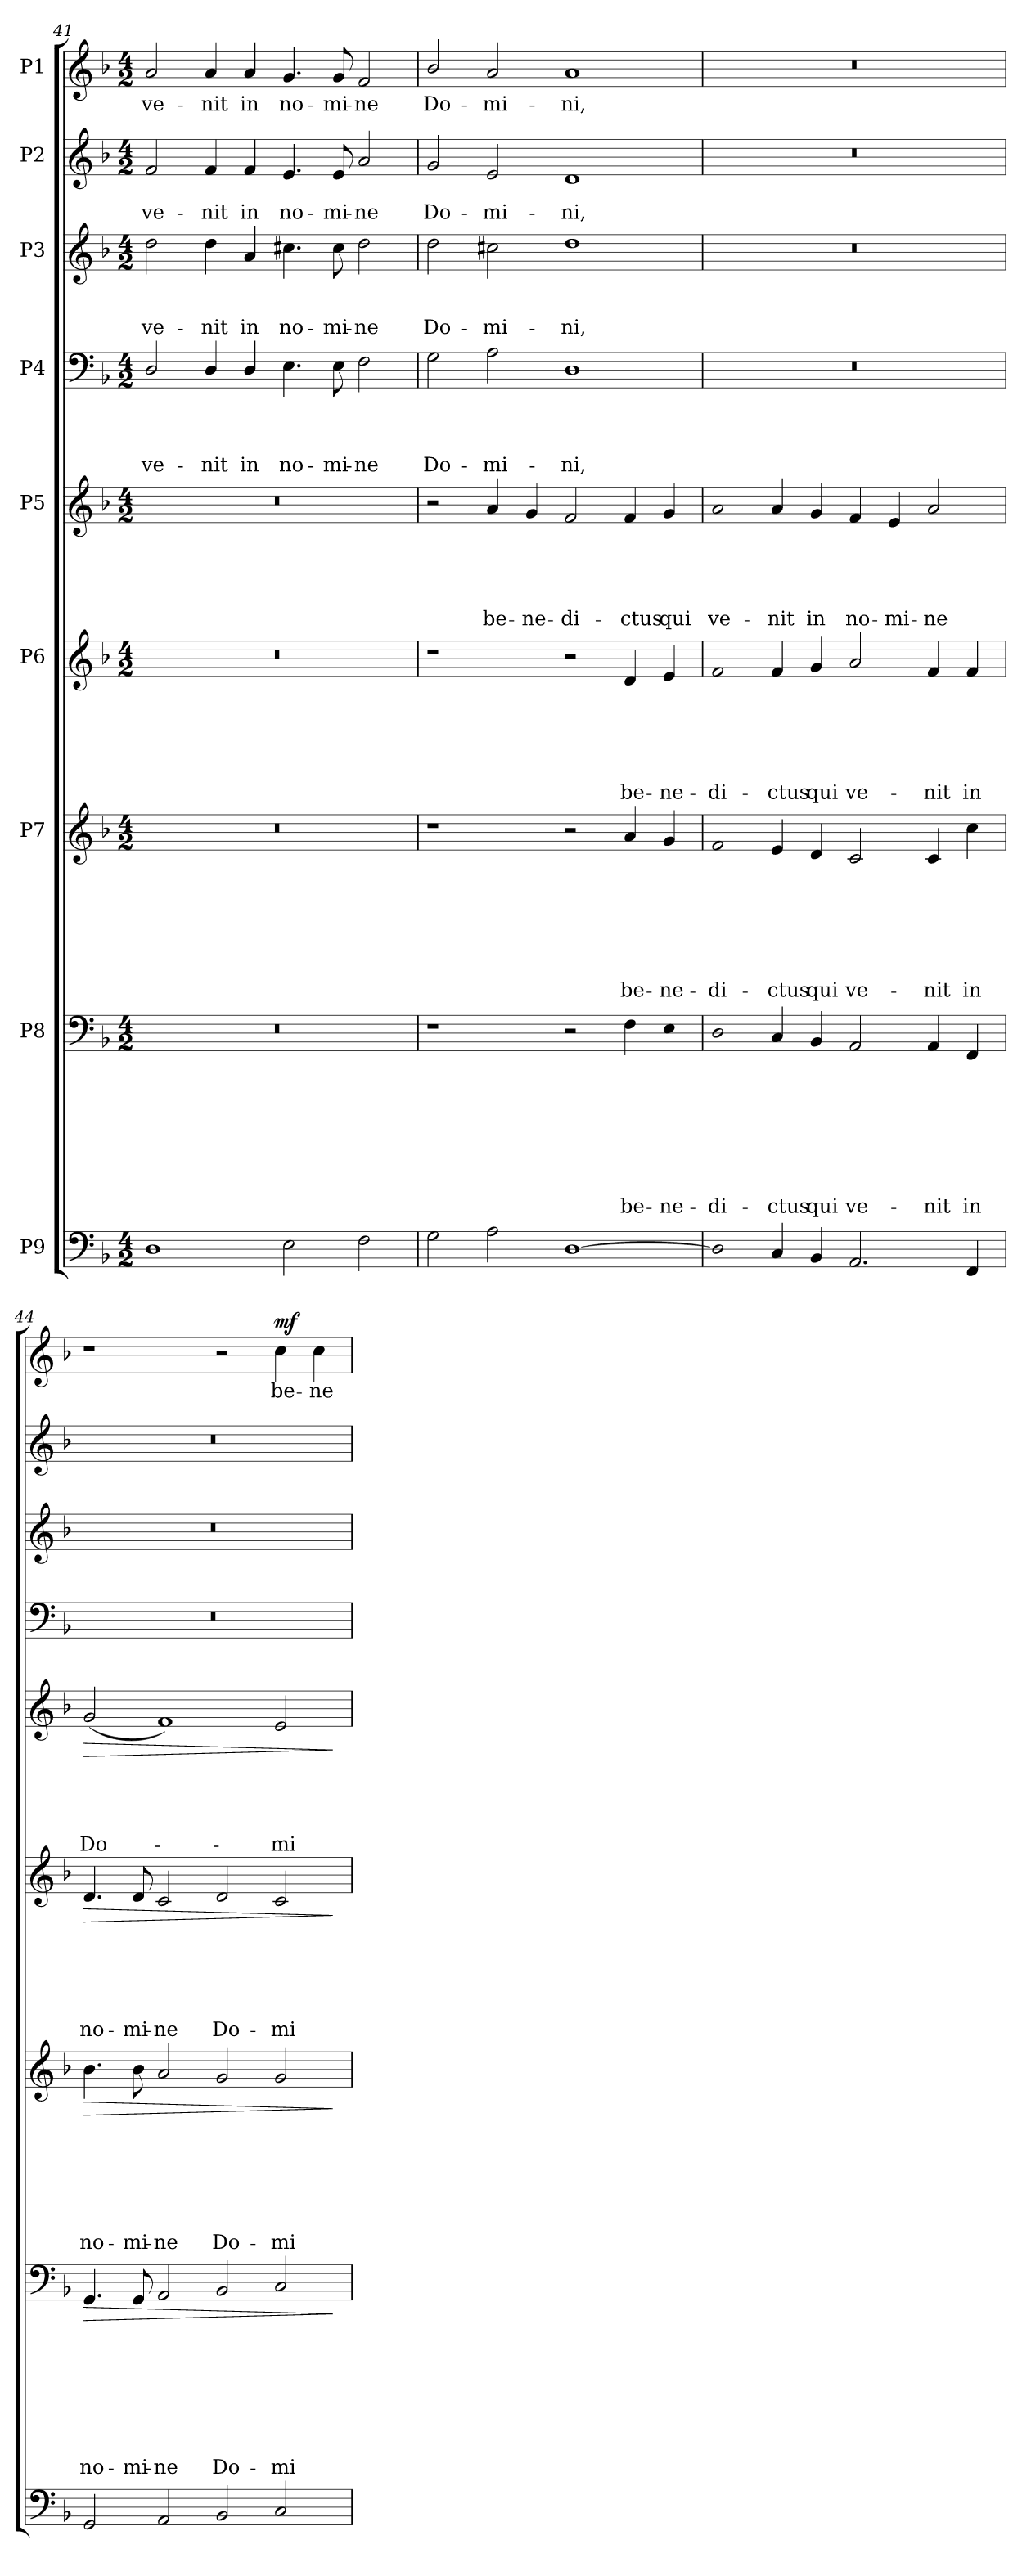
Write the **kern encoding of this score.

**kern	**kern	**text	**text	**text	**text	**text	**text	**text	**text	**dynam	**kern	**text	**text	**text	**text	**text	**text	**text	**dynam	**kern	**text	**text	**text	**text	**text	**text	**dynam	**kern	**text	**text	**text	**text	**text	**dynam	**kern	**text	**text	**text	**text	**kern	**text	**text	**text	**kern	**text	**text	**kern	**text	**dynam
*part9	*part8	*part8	*part8	*part8	*part8	*part8	*part8	*part8	*part8	*part8	*part7	*part7	*part7	*part7	*part7	*part7	*part7	*part7	*part7	*part6	*part6	*part6	*part6	*part6	*part6	*part6	*part6	*part5	*part5	*part5	*part5	*part5	*part5	*part5	*part4	*part4	*part4	*part4	*part4	*part3	*part3	*part3	*part3	*part2	*part2	*part2	*part1	*part1	*part1
*staff9	*staff8	*staff8	*staff8	*staff8	*staff8	*staff8	*staff8	*staff8	*staff8	*staff8	*staff7	*staff7	*staff7	*staff7	*staff7	*staff7	*staff7	*staff7	*staff7	*staff6	*staff6	*staff6	*staff6	*staff6	*staff6	*staff6	*staff6	*staff5	*staff5	*staff5	*staff5	*staff5	*staff5	*staff5	*staff4	*staff4	*staff4	*staff4	*staff4	*staff3	*staff3	*staff3	*staff3	*staff2	*staff2	*staff2	*staff1	*staff1	*staff1
*I"P9	*I"P8	*	*	*	*	*	*	*	*	*	*I"P7	*	*	*	*	*	*	*	*	*I"P6	*	*	*	*	*	*	*	*I"P5	*	*	*	*	*	*	*I"P4	*	*	*	*	*I"P3	*	*	*	*I"P2	*	*	*I"P1	*	*
*clefF4	*clefF4	*	*	*	*	*	*	*	*	*	*clefG2	*	*	*	*	*	*	*	*	*clefG2	*	*	*	*	*	*	*	*clefG2	*	*	*	*	*	*	*clefF4	*	*	*	*	*clefG2	*	*	*	*clefG2	*	*	*clefG2	*	*
*	*	*	*	*	*	*	*	*	*	*	*ITrd7c12	*	*	*	*	*	*	*	*	*	*	*	*	*	*	*	*	*	*	*	*	*	*	*	*	*	*	*	*	*ITrd7c12	*	*	*	*	*	*	*	*	*
*k[b-]	*k[b-]	*	*	*	*	*	*	*	*	*	*k[b-]	*	*	*	*	*	*	*	*	*k[b-]	*	*	*	*	*	*	*	*k[b-]	*	*	*	*	*	*	*k[b-]	*	*	*	*	*k[b-]	*	*	*	*k[b-]	*	*	*k[b-]	*	*
*F:	*F:	*	*	*	*	*	*	*	*	*	*F:	*	*	*	*	*	*	*	*	*F:	*	*	*	*	*	*	*	*F:	*	*	*	*	*	*	*F:	*	*	*	*	*F:	*	*	*	*F:	*	*	*F:	*	*
*M4/2	*M4/2	*	*	*	*	*	*	*	*	*	*M4/2	*	*	*	*	*	*	*	*	*M4/2	*	*	*	*	*	*	*	*M4/2	*	*	*	*	*	*	*M4/2	*	*	*	*	*M4/2	*	*	*	*M4/2	*	*	*M4/2	*	*
=41	=41	=41	=41	=41	=41	=41	=41	=41	=41	=41	=41	=41	=41	=41	=41	=41	=41	=41	=41	=41	=41	=41	=41	=41	=41	=41	=41	=41	=41	=41	=41	=41	=41	=41	=41	=41	=41	=41	=41	=41	=41	=41	=41	=41	=41	=41	=41	=41	=41
!	!LO:N:vis=1	!	!	!	!	!	!	!	!	!	!LO:N:vis=1	!	!	!	!	!	!	!	!	!LO:N:vis=1	!	!	!	!	!	!	!	!LO:N:vis=1	!	!	!	!	!	!	!	!	!	!	!LO:LY:b	!	!	!	!LO:LY:b	!	!	!LO:LY:b	!	!LO:LY:b	!
1D	0r	.	.	.	.	.	.	.	.	.	0r	.	.	.	.	.	.	.	.	0r	.	.	.	.	.	.	.	0r	.	.	.	.	.	.	2D/	.	.	.	ve-	2d\	.	.	ve-	2f/	.	ve-	2a/	ve-	.
!	!	!	!	!	!	!	!	!	!	!	!	!	!	!	!	!	!	!	!	!	!	!	!	!	!	!	!	!	!	!	!	!	!	!	!	!	!	!	!LO:LY:b	!	!	!	!LO:LY:b	!	!	!LO:LY:b	!	!LO:LY:b	!
.	.	.	.	.	.	.	.	.	.	.	.	.	.	.	.	.	.	.	.	.	.	.	.	.	.	.	.	.	.	.	.	.	.	.	4D/	.	.	.	-nit	4d\	.	.	-nit	4f/	.	-nit	4a/	-nit	.
!	!	!	!	!	!	!	!	!	!	!	!	!	!	!	!	!	!	!	!	!	!	!	!	!	!	!	!	!	!	!	!	!	!	!	!	!	!	!	!LO:LY:b	!	!	!	!LO:LY:b	!	!	!LO:LY:b	!	!LO:LY:b	!
.	.	.	.	.	.	.	.	.	.	.	.	.	.	.	.	.	.	.	.	.	.	.	.	.	.	.	.	.	.	.	.	.	.	.	4D/	.	.	.	in	4A/	.	.	in	4f/	.	in	4a/	in	.
!	!	!	!	!	!	!	!	!	!	!	!	!	!	!	!	!	!	!	!	!	!	!	!	!	!	!	!	!	!	!	!	!	!	!	!	!	!	!	!LO:LY:b	!	!	!	!LO:LY:b	!	!	!LO:LY:b	!	!LO:LY:b	!
2E\	.	.	.	.	.	.	.	.	.	.	.	.	.	.	.	.	.	.	.	.	.	.	.	.	.	.	.	.	.	.	.	.	.	.	4.E\	.	.	.	no-	4.c#X\	.	.	no-	4.e/	.	no-	4.g/	no-	.
!	!	!	!	!	!	!	!	!	!	!	!	!	!	!	!	!	!	!	!	!	!	!	!	!	!	!	!	!	!	!	!	!	!	!	!	!	!	!	!LO:LY:b	!	!	!	!LO:LY:b	!	!	!LO:LY:b	!	!LO:LY:b	!
.	.	.	.	.	.	.	.	.	.	.	.	.	.	.	.	.	.	.	.	.	.	.	.	.	.	.	.	.	.	.	.	.	.	.	8E\	.	.	.	-mi-	8c#\	.	.	-mi-	8e/	.	-mi-	8g/	-mi-	.
!	!	!	!	!	!	!	!	!	!	!	!	!	!	!	!	!	!	!	!	!	!	!	!	!	!	!	!	!	!	!	!	!	!	!	!	!	!	!	!LO:LY:b	!	!	!	!LO:LY:b	!	!	!LO:LY:b	!	!LO:LY:b	!
2F\	.	.	.	.	.	.	.	.	.	.	.	.	.	.	.	.	.	.	.	.	.	.	.	.	.	.	.	.	.	.	.	.	.	.	2F\	.	.	.	-ne	2d\	.	.	-ne	2a/	.	-ne	2f/	-ne	.
=42	=42	=42	=42	=42	=42	=42	=42	=42	=42	=42	=42	=42	=42	=42	=42	=42	=42	=42	=42	=42	=42	=42	=42	=42	=42	=42	=42	=42	=42	=42	=42	=42	=42	=42	=42	=42	=42	=42	=42	=42	=42	=42	=42	=42	=42	=42	=42	=42	=42
!	!	!	!	!	!	!	!	!	!	!	!	!	!	!	!	!	!	!	!	!	!	!	!	!	!	!	!	!	!	!	!	!	!	!	!	!	!	!	!LO:LY:b	!	!	!	!LO:LY:b	!	!	!LO:LY:b	!	!LO:LY:b	!
2G\	1r	.	.	.	.	.	.	.	.	.	1r	.	.	.	.	.	.	.	.	1r	.	.	.	.	.	.	.	2r	.	.	.	.	.	.	2G\	.	.	.	Do-	2d\	.	.	Do-	2g/	.	Do-	2b-/	Do-	.
!	!	!	!	!	!	!	!	!	!	!	!	!	!	!	!	!	!	!	!	!	!	!	!	!	!	!	!	!	!	!	!	!	!LO:LY:b	!	!	!	!	!	!LO:LY:b	!	!	!	!LO:LY:b	!	!	!LO:LY:b	!	!LO:LY:b	!
2A\	.	.	.	.	.	.	.	.	.	.	.	.	.	.	.	.	.	.	.	.	.	.	.	.	.	.	.	4a/	.	.	.	.	be-	.	2A\	.	.	.	-mi-	2c#X\	.	.	-mi-	2e/	.	-mi-	2a/	-mi-	.
!	!	!	!	!	!	!	!	!	!	!	!	!	!	!	!	!	!	!	!	!	!	!	!	!	!	!	!	!	!	!	!	!	!LO:LY:b	!	!	!	!	!	!	!	!	!	!	!	!	!	!	!	!
.	.	.	.	.	.	.	.	.	.	.	.	.	.	.	.	.	.	.	.	.	.	.	.	.	.	.	.	4g/	.	.	.	.	-ne-	.	.	.	.	.	.	.	.	.	.	.	.	.	.	.	.
!	!	!	!	!	!	!	!	!	!	!	!	!	!	!	!	!	!	!	!	!	!	!	!	!	!	!	!	!	!	!	!	!	!LO:LY:b	!	!	!	!	!	!LO:LY:b	!	!	!	!LO:LY:b	!	!	!LO:LY:b	!	!LO:LY:b	!
[>1D	2r	.	.	.	.	.	.	.	.	.	2r	.	.	.	.	.	.	.	.	2r	.	.	.	.	.	.	.	2f/	.	.	.	.	-di-	.	1D	.	.	.	-ni,	1d	.	.	-ni,	1d	.	-ni,	1a	-ni,	.
!	!	!	!	!	!	!	!	!	!LO:LY:b	!	!	!	!	!	!	!	!	!LO:LY:b	!	!	!	!	!	!	!	!LO:LY:b	!	!	!	!	!	!	!LO:LY:b	!	!	!	!	!	!	!	!	!	!	!	!	!	!	!	!
.	4F\	.	.	.	.	.	.	.	be-	.	4A/	.	.	.	.	.	.	be-	.	4d/	.	.	.	.	.	be-	.	4f/	.	.	.	.	-ctus	.	.	.	.	.	.	.	.	.	.	.	.	.	.	.	.
!	!	!	!	!	!	!	!	!	!LO:LY:b	!	!	!	!	!	!	!	!	!LO:LY:b	!	!	!	!	!	!	!	!LO:LY:b	!	!	!	!	!	!	!LO:LY:b	!	!	!	!	!	!	!	!	!	!	!	!	!	!	!	!
.	4E\	.	.	.	.	.	.	.	-ne-	.	4G/	.	.	.	.	.	.	-ne-	.	4e/	.	.	.	.	.	-ne-	.	4g/	.	.	.	.	qui	.	.	.	.	.	.	.	.	.	.	.	.	.	.	.	.
!!LO:PB:g=z
=43	=43	=43	=43	=43	=43	=43	=43	=43	=43	=43	=43	=43	=43	=43	=43	=43	=43	=43	=43	=43	=43	=43	=43	=43	=43	=43	=43	=43	=43	=43	=43	=43	=43	=43	=43	=43	=43	=43	=43	=43	=43	=43	=43	=43	=43	=43	=43	=43	=43
!	!	!	!	!	!	!	!	!	!LO:LY:b	!	!	!	!	!	!	!	!	!LO:LY:b	!	!	!	!	!	!	!	!LO:LY:b	!	!	!	!	!	!	!LO:LY:b	!	!LO:N:vis=1	!	!	!	!	!LO:N:vis=1	!	!	!	!LO:N:vis=1	!	!	!LO:N:vis=1	!	!
2D/]	2D/	.	.	.	.	.	.	.	-di-	.	2F/	.	.	.	.	.	.	-di-	.	2f/	.	.	.	.	.	-di-	.	2a/	.	.	.	.	ve-	.	0r	.	.	.	.	0r	.	.	.	0r	.	.	0r	.	.
!	!	!	!	!	!	!	!	!	!LO:LY:b	!	!	!	!	!	!	!	!	!LO:LY:b	!	!	!	!	!	!	!	!LO:LY:b	!	!	!	!	!	!	!LO:LY:b	!	!	!	!	!	!	!	!	!	!	!	!	!	!	!	!
4C/	4C/	.	.	.	.	.	.	.	-ctus	.	4E/	.	.	.	.	.	.	-ctus	.	4f/	.	.	.	.	.	-ctus	.	4a/	.	.	.	.	-nit	.	.	.	.	.	.	.	.	.	.	.	.	.	.	.	.
!	!	!	!	!	!	!	!	!	!LO:LY:b	!	!	!	!	!	!	!	!	!LO:LY:b	!	!	!	!	!	!	!	!LO:LY:b	!	!	!	!	!	!	!LO:LY:b	!	!	!	!	!	!	!	!	!	!	!	!	!	!	!	!
4BB-/	4BB-/	.	.	.	.	.	.	.	qui	.	4D/	.	.	.	.	.	.	qui	.	4g/	.	.	.	.	.	qui	.	4g/	.	.	.	.	in	.	.	.	.	.	.	.	.	.	.	.	.	.	.	.	.
!	!	!	!	!	!	!	!	!	!LO:LY:b	!	!	!	!	!	!	!	!	!LO:LY:b	!	!	!	!	!	!	!	!LO:LY:b	!	!	!	!	!	!	!LO:LY:b	!	!	!	!	!	!	!	!	!	!	!	!	!	!	!	!
2.AA/	2AA/	.	.	.	.	.	.	.	ve-	.	2C/	.	.	.	.	.	.	ve-	.	2a/	.	.	.	.	.	ve-	.	4f/	.	.	.	.	no-	.	.	.	.	.	.	.	.	.	.	.	.	.	.	.	.
!	!	!	!	!	!	!	!	!	!	!	!	!	!	!	!	!	!	!	!	!	!	!	!	!	!	!	!	!	!	!	!	!	!LO:LY:b	!	!	!	!	!	!	!	!	!	!	!	!	!	!	!	!
.	.	.	.	.	.	.	.	.	.	.	.	.	.	.	.	.	.	.	.	.	.	.	.	.	.	.	.	4e/	.	.	.	.	-mi-	.	.	.	.	.	.	.	.	.	.	.	.	.	.	.	.
!	!	!	!	!	!	!	!	!	!LO:LY:b	!	!	!	!	!	!	!	!	!LO:LY:b	!	!	!	!	!	!	!	!LO:LY:b	!	!	!	!	!	!	!LO:LY:b	!	!	!	!	!	!	!	!	!	!	!	!	!	!	!	!
.	4AA/	.	.	.	.	.	.	.	-nit	.	4C/	.	.	.	.	.	.	-nit	.	4f/	.	.	.	.	.	-nit	.	2a/	.	.	.	.	-ne	.	.	.	.	.	.	.	.	.	.	.	.	.	.	.	.
!	!	!	!	!	!	!	!	!	!LO:LY:b	!	!	!	!	!	!	!	!	!LO:LY:b	!	!	!	!	!	!	!	!LO:LY:b	!	!	!	!	!	!	!	!	!	!	!	!	!	!	!	!	!	!	!	!	!	!	!
4FF/	4FF/	.	.	.	.	.	.	.	in	.	4c\	.	.	.	.	.	.	in	.	4f/	.	.	.	.	.	in	.	.	.	.	.	.	.	.	.	.	.	.	.	.	.	.	.	.	.	.	.	.	.
=44	=44	=44	=44	=44	=44	=44	=44	=44	=44	=44	=44	=44	=44	=44	=44	=44	=44	=44	=44	=44	=44	=44	=44	=44	=44	=44	=44	=44	=44	=44	=44	=44	=44	=44	=44	=44	=44	=44	=44	=44	=44	=44	=44	=44	=44	=44	=44	=44	=44
!	!	!	!	!	!	!	!	!	!LO:LY:b	!LO:HP:b	!	!	!	!	!	!	!	!LO:LY:b	!LO:HP:b	!	!	!	!	!	!	!LO:LY:b	!LO:HP:b	!	!	!	!	!	!LO:LY:b	!LO:HP:b	!LO:N:vis=1	!	!	!	!	!LO:N:vis=1	!	!	!	!LO:N:vis=1	!	!	!	!	!
2GG/	4.GG/	.	.	.	.	.	.	.	no-	>	4.B-\	.	.	.	.	.	.	no-	>	4.d/	.	.	.	.	.	no-	>	(<2g/	.	.	.	.	Do-	>	0r	.	.	.	.	0r	.	.	.	0r	.	.	1r	.	.
!	!	!	!	!	!	!	!	!	!LO:LY:b	!	!	!	!	!	!	!	!	!LO:LY:b	!	!	!	!	!	!	!	!LO:LY:b	!	!	!	!	!	!	!	!	!	!	!	!	!	!	!	!	!	!	!	!	!	!	!
.	8GG/	.	.	.	.	.	.	.	-mi-	.	8B-\	.	.	.	.	.	.	-mi-	.	8d/	.	.	.	.	.	-mi-	.	.	.	.	.	.	.	.	.	.	.	.	.	.	.	.	.	.	.	.	.	.	.
!	!	!	!	!	!	!	!	!	!LO:LY:b	!	!	!	!	!	!	!	!	!LO:LY:b	!	!	!	!	!	!	!	!LO:LY:b	!	!	!	!	!	!	!	!	!	!	!	!	!	!	!	!	!	!	!	!	!	!	!
2AA/	2AA/	.	.	.	.	.	.	.	-ne	.	2A/	.	.	.	.	.	.	-ne	.	2c/	.	.	.	.	.	-ne	.	1f)	.	.	.	.	.	.	.	.	.	.	.	.	.	.	.	.	.	.	.	.	.
!	!	!	!	!	!	!	!	!	!LO:LY:b	!	!	!	!	!	!	!	!	!LO:LY:b	!	!	!	!	!	!	!	!LO:LY:b	!	!	!	!	!	!	!	!	!	!	!	!	!	!	!	!	!	!	!	!	!	!	!
2BB-/	2BB-/	.	.	.	.	.	.	.	Do-	.	2G/	.	.	.	.	.	.	Do-	.	2d/	.	.	.	.	.	Do-	.	.	.	.	.	.	.	.	.	.	.	.	.	.	.	.	.	.	.	.	2r	.	.
!	!	!	!	!	!	!	!	!	!LO:LY:b	!	!	!	!	!	!	!	!	!LO:LY:b	!	!	!	!	!	!	!	!LO:LY:b	!	!	!	!	!	!	!LO:LY:b	!	!	!	!	!	!	!	!	!	!	!	!	!	!	!LO:LY:b	!LO:DY:a
2C/	2C/	.	.	.	.	.	.	.	-mi-	.	2G/	.	.	.	.	.	.	-mi-	.	2c/	.	.	.	.	.	-mi-	.	2e/	.	.	.	.	-mi-	.	.	.	.	.	.	.	.	.	.	.	.	.	4cc\	be-	mf
!	!	!	!	!	!	!	!	!	!	!	!	!	!	!	!	!	!	!	!	!	!	!	!	!	!	!	!	!	!	!	!	!	!	!	!	!	!	!	!	!	!	!	!	!	!	!	!	!LO:LY:b	!
.	.	.	.	.	.	.	.	.	.	.	.	.	.	.	.	.	.	.	.	.	.	.	.	.	.	.	.	.	.	.	.	.	.	.	.	.	.	.	.	.	.	.	.	.	.	.	4cc\	-ne	.
.	.	.	.	.	.	.	.	.	.	]	.	.	.	.	.	.	.	.	]	.	.	.	.	.	.	.	]	.	.	.	.	.	.	]	.	.	.	.	.	.	.	.	.	.	.	.	.	.	.
=	=	=	=	=	=	=	=	=	=	=	=	=	=	=	=	=	=	=	=	=	=	=	=	=	=	=	=	=	=	=	=	=	=	=	=	=	=	=	=	=	=	=	=	=	=	=	=	=	=
*-	*-	*-	*-	*-	*-	*-	*-	*-	*-	*-	*-	*-	*-	*-	*-	*-	*-	*-	*-	*-	*-	*-	*-	*-	*-	*-	*-	*-	*-	*-	*-	*-	*-	*-	*-	*-	*-	*-	*-	*-	*-	*-	*-	*-	*-	*-	*-	*-	*-
